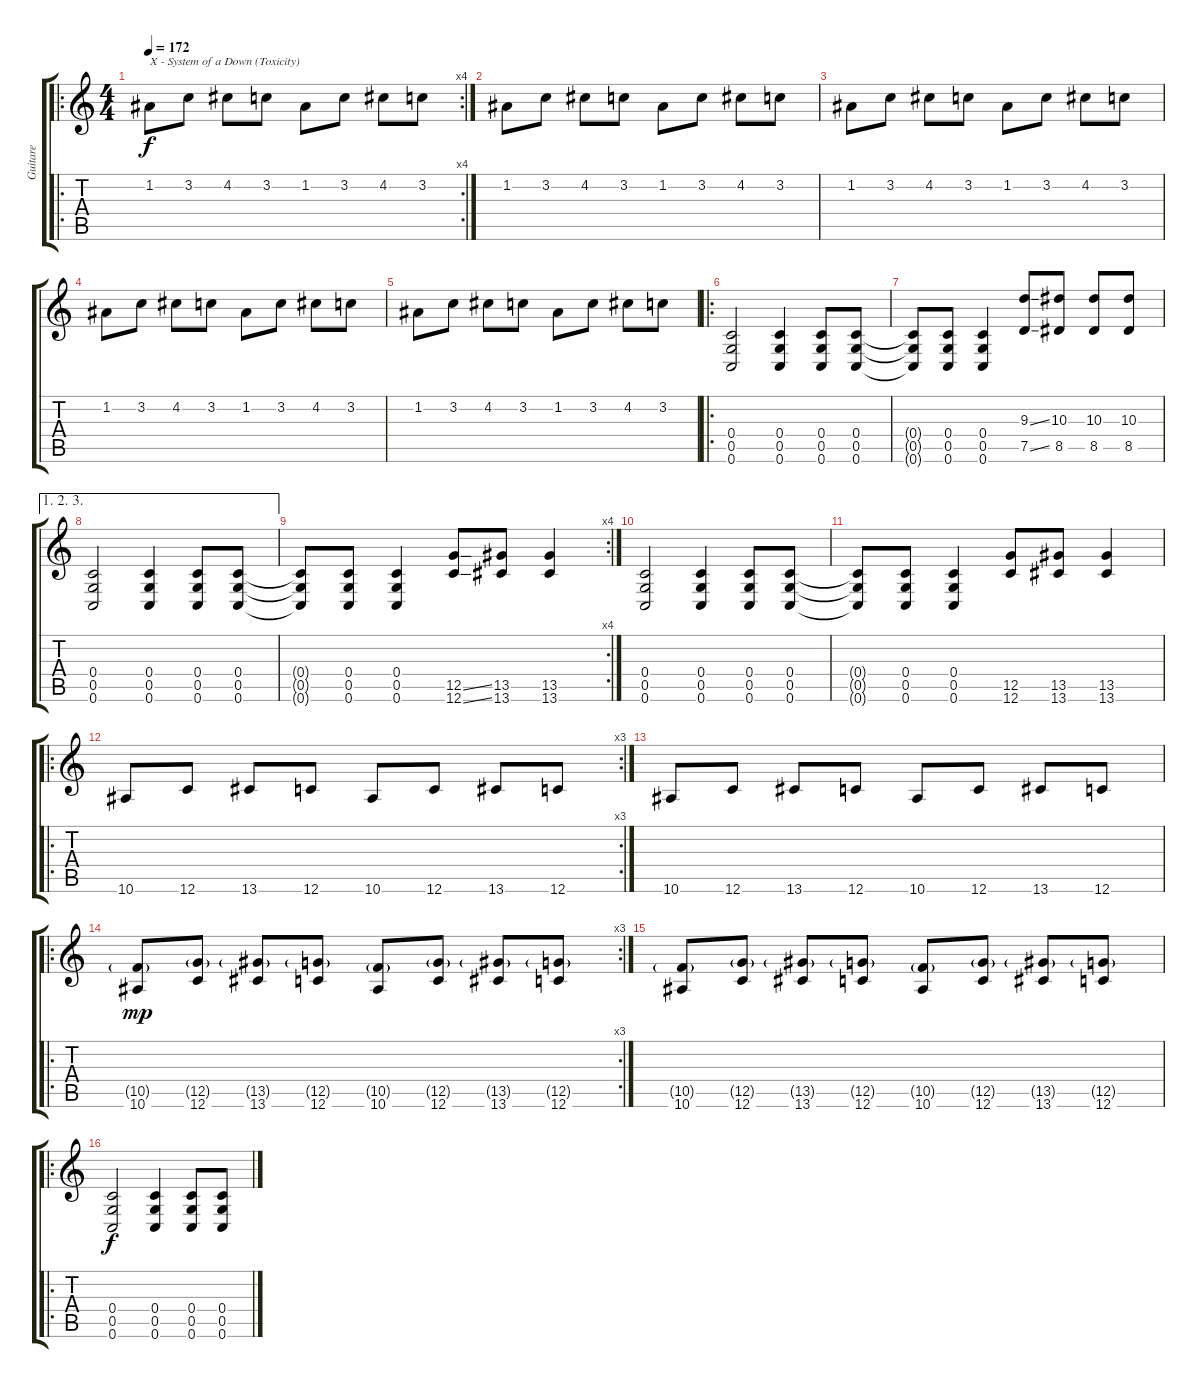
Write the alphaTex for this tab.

\track ("Guitare" "Guitare") {instrument distortionguitar}
\staff {score tabs}
\tuning (D4 A3 F3 C3 G2 C2) {hide}
\ro
\rc 4
\ts (4 4)
\tempo 172
\clef g2
\ks c
1.2.8{txt "X - System of a Down (Toxicity)" dy f instrument distortionguitar} 3.2.8 4.2.8 3.2.8 1.2.8 3.2.8 4.2.8 3.2.8 |
1.2.8 3.2.8 4.2.8 3.2.8 1.2.8 3.2.8 4.2.8 3.2.8 |
1.2.8 3.2.8 4.2.8 3.2.8 1.2.8 3.2.8 4.2.8 3.2.8 |
1.2.8 3.2.8 4.2.8 3.2.8 1.2.8 3.2.8 4.2.8 3.2.8 |
1.2.8 3.2.8 4.2.8 3.2.8 1.2.8 3.2.8 4.2.8 3.2.8 |
\ro
(0.4 0.5 0.6).2 (0.4 0.5 0.6).4 (0.4 0.5 0.6).8 (0.4 0.5 0.6).8 |
(0.4{t} 0.5{t} 0.6{t}).8 (0.4 0.5 0.6).8 (0.4 0.5 0.6).4 (9.3{ss} 7.5{ss}).8 (10.3 8.5).8 (10.3 8.5).8 (10.3 8.5).8 |
\ae (1 2 3)
(0.4 0.5 0.6).2 (0.4 0.5 0.6).4 (0.4 0.5 0.6).8 (0.4 0.5 0.6).8 |
\rc 4
(0.4{t} 0.5{t} 0.6{t}).8 (0.4 0.5 0.6).8 (0.4 0.5 0.6).4 (12.5{ss} 12.6{ss}).8 (13.5 13.6).8 (13.5 13.6).4 |
(0.4 0.5 0.6).2 (0.4 0.5 0.6).4 (0.4 0.5 0.6).8 (0.4 0.5 0.6).8 |
(0.4{t} 0.5{t} 0.6{t}).8 (0.4 0.5 0.6).8 (0.4 0.5 0.6).4 (12.5 12.6).8 (13.5 13.6).8 (13.5 13.6).4 |
\ro
\rc 3
10.6.8{volume 11} 12.6.8 13.6.8 12.6.8 10.6.8 12.6.8 13.6.8 12.6.8 |
10.6.8 12.6.8 13.6.8 12.6.8 10.6.8 12.6.8 13.6.8 12.6.8 |
\ro
\rc 3
(10.5{g} 10.6).8{dy mp volume 15} (12.5{g} 12.6).8 (13.5{g} 13.6).8 (12.5{g} 12.6).8 (10.5{g} 10.6).8 (12.5{g} 12.6).8 (13.5{g} 13.6).8 (12.5{g} 12.6).8 |
(10.5{g} 10.6).8{volume 15} (12.5{g} 12.6).8 (13.5{g} 13.6).8 (12.5{g} 12.6).8 (10.5{g} 10.6).8 (12.5{g} 12.6).8 (13.5{g} 13.6).8 (12.5{g} 12.6).8 |
\ro
(0.4 0.5 0.6).2{dy f} (0.4 0.5 0.6).4 (0.4 0.5 0.6).8 (0.4 0.5 0.6).8
